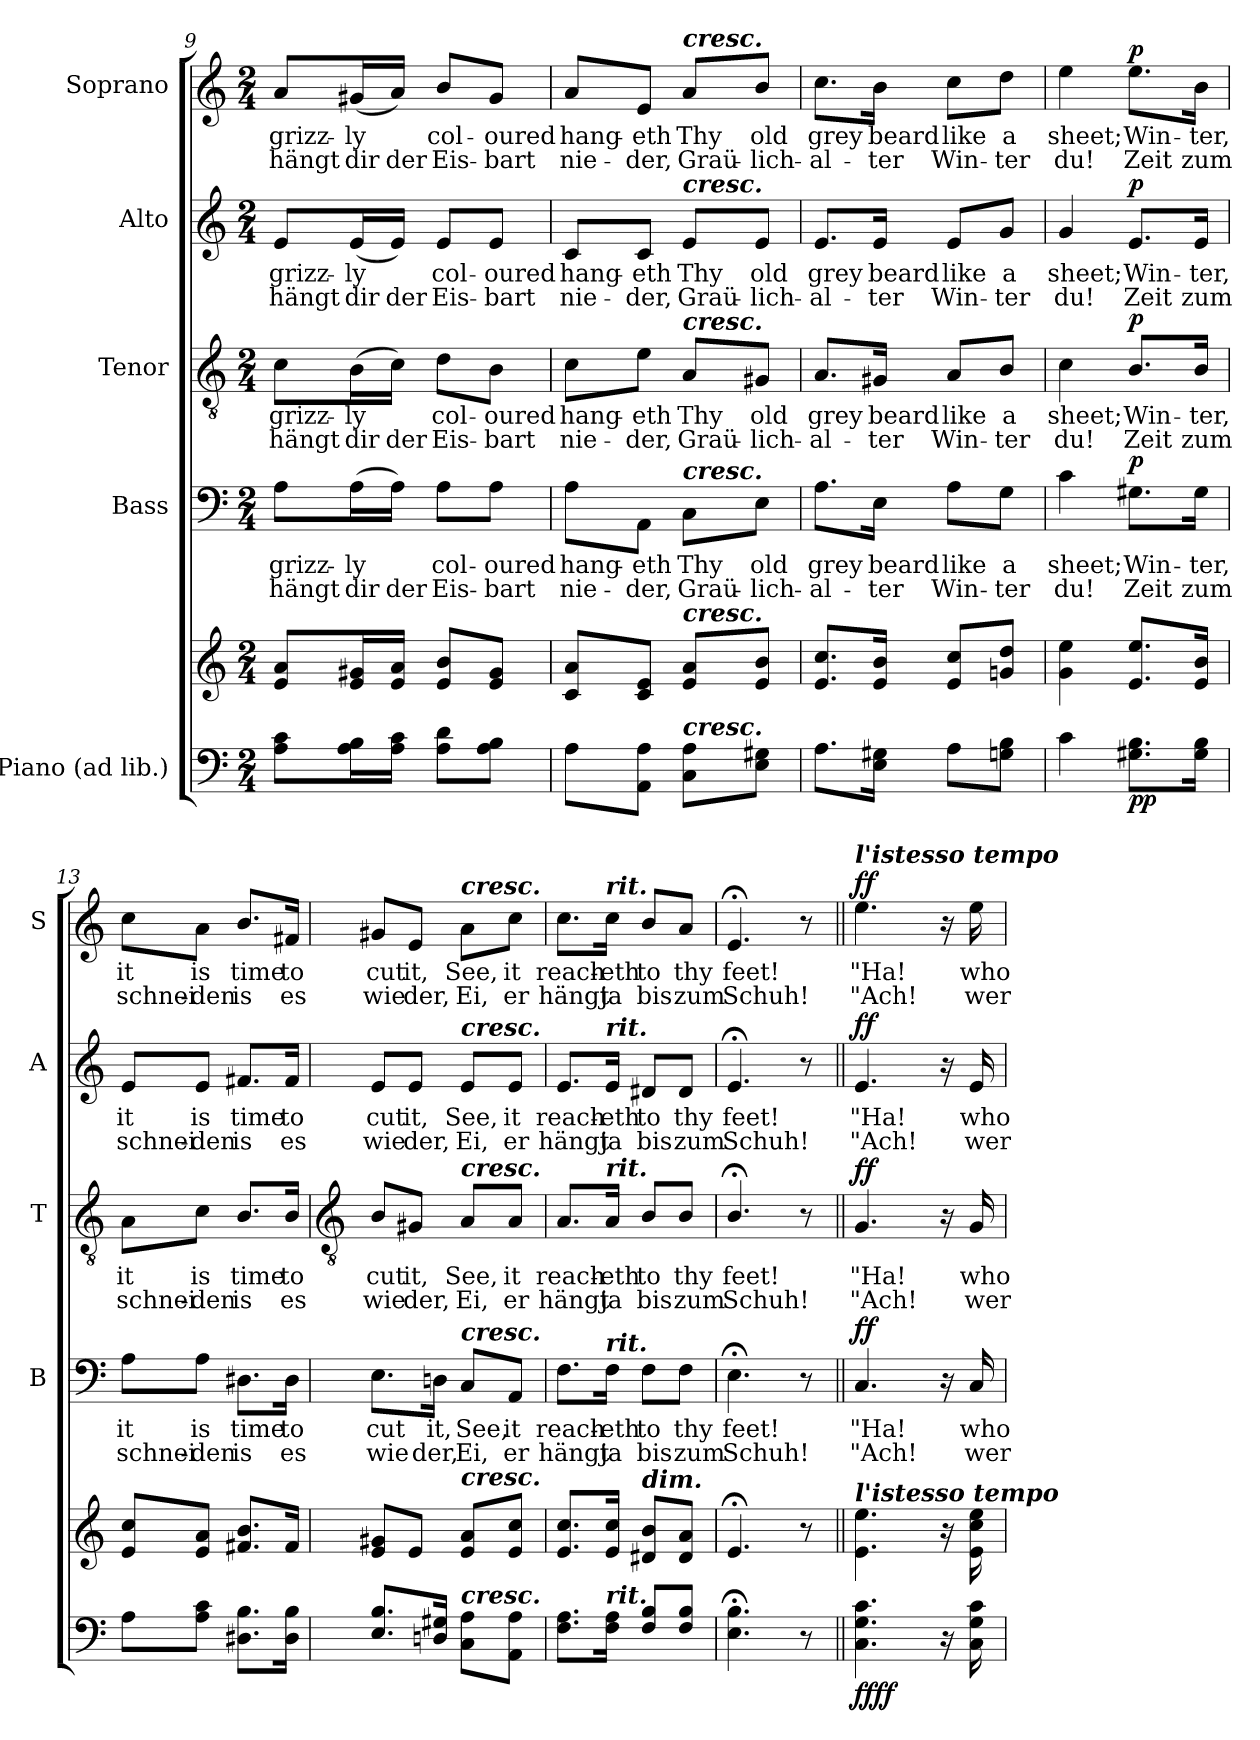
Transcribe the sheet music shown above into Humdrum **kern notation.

**kern	**kern	**dynam	**kern	**text	**text	**dynam	**kern	**text	**text	**dynam	**kern	**text	**text	**dynam	**kern	**text	**text	**dynam
*part5	*part5	*part5	*part4	*part4	*part4	*part4	*part3	*part3	*part3	*part3	*part2	*part2	*part2	*part2	*part1	*part1	*part1	*part1
*staff6	*staff5	*staff5/6	*staff4	*staff4	*staff4	*staff4	*staff3	*staff3	*staff3	*staff3	*staff2	*staff2	*staff2	*staff2	*staff1	*staff1	*staff1	*staff1
*I"Piano (ad lib.)	*	*	*I"Bass	*	*	*	*I"Tenor	*	*	*	*I"Alto	*	*	*	*I"Soprano	*	*	*
*	*	*	*I'B	*	*	*	*I'T	*	*	*	*I'A	*	*	*	*I'S	*	*	*
!!LO:LB:g=z
*clefF4	*clefG2	*	*clefF4	*	*	*	*clefGv2	*	*	*	*clefG2	*	*	*	*clefG2	*	*	*
*k[]	*k[]	*	*k[]	*	*	*	*k[]	*	*	*	*k[]	*	*	*	*k[]	*	*	*
*C:	*C:	*	*C:	*	*	*	*C:	*	*	*	*C:	*	*	*	*C:	*	*	*
*M2/4	*M2/4	*	*M2/4	*	*	*	*M2/4	*	*	*	*M2/4	*	*	*	*M2/4	*	*	*
=9	=9	=9	=9	=9	=9	=9	=9	=9	=9	=9	=9	=9	=9	=9	=9	=9	=9	=9
!	!	!	!	!LO:LY:b	!LO:LY:b	!	!	!LO:LY:b	!LO:LY:b	!	!	!LO:LY:b	!LO:LY:b	!	!	!LO:LY:b	!LO:LY:b	!
8A 8cL	8e 8aL	.	8A\L	grizz-	-hängt	.	8c\L	grizz-	-hängt	.	8e/L	grizz-	-hängt	.	8a/L	grizz-	-hängt	.
!	!	!	!	!LO:LY:b	!LO:LY:b	!	!	!LO:LY:b	!LO:LY:b	!	!	!LO:LY:b	!LO:LY:b	!	!	!LO:LY:b	!LO:LY:b	!
16A 16BL	16e 16g#XL	.	(>16A\L	ly	dir	.	(>16B\L	ly	dir	.	(<16e/L	ly	dir	.	(<16g#X/L	ly	dir	.
!	!	!	!	!	!LO:LY:b	!	!	!	!LO:LY:b	!	!	!	!LO:LY:b	!	!	!	!LO:LY:b	!
16A 16cJJ	16e 16aJJ	.	16A\JJ)	.	der	.	16c\JJ)	.	der	.	16e/JJ)	.	der	.	16a/JJ)	.	der	.
!	!	!	!	!LO:LY:b	!LO:LY:b	!	!	!LO:LY:b	!LO:LY:b	!	!	!LO:LY:b	!LO:LY:b	!	!	!LO:LY:b	!LO:LY:b	!
8A 8dL	8e 8bL	.	8A\L	col-	-Eis-	.	8d\L	col-	-Eis-	.	8e/L	col-	-Eis-	.	8b/L	col-	-Eis-	.
!	!	!	!	!LO:LY:b	!LO:LY:b	!	!	!LO:LY:b	!LO:LY:b	!	!	!LO:LY:b	!LO:LY:b	!	!	!LO:LY:b	!LO:LY:b	!
8A 8BJ	8e 8g#J	.	8A\J	-oured	bart	.	8B\J	-oured	bart	.	8e/J	-oured	bart	.	8g#/J	-oured	bart	.
=10	=10	=10	=10	=10	=10	=10	=10	=10	=10	=10	=10	=10	=10	=10	=10	=10	=10	=10
!	!	!	!	!LO:LY:b	!LO:LY:b	!	!	!LO:LY:b	!LO:LY:b	!	!	!LO:LY:b	!LO:LY:b	!	!	!LO:LY:b	!LO:LY:b	!
8AL	8c 8aL	.	8A\L	hang-	-nie-	.	8c\L	hang-	-nie-	.	8c/L	hang-	-nie-	.	8a/L	hang-	-nie-	.
!	!	!	!	!LO:LY:b	!LO:LY:b	!	!	!LO:LY:b	!LO:LY:b	!	!	!LO:LY:b	!LO:LY:b	!	!	!LO:LY:b	!LO:LY:b	!
8AA 8AJ	8c 8eJ	.	8AA\J	-eth	der,	.	8e\J	-eth	der,	.	8c/J	-eth	der,	.	8e/J	-eth	der,	.
!	!	!	!	!	!	!	!	!	!	!	!	!	!	!	!LO:TX:a:Bi:t=cresc.	!	!	!
!	!	!	!	!	!	!	!	!	!	!	!LO:TX:a:Bi:t=cresc.	!	!	!	!	!	!	!
!	!	!	!	!	!	!	!LO:TX:a:Bi:t=cresc.	!	!	!	!	!	!	!	!	!	!	!
!	!	!	!LO:TX:a:Bi:t=cresc.	!	!	!	!	!	!	!	!	!	!	!	!	!	!	!
!	!LO:TX:a:Bi:t=cresc.	!	!	!	!	!	!	!	!	!	!	!	!	!	!	!	!	!
!LO:TX:a:Bi:t=cresc.	!	!	!	!	!	!	!	!	!	!	!	!	!	!	!	!	!	!
!	!	!	!	!LO:LY:b	!LO:LY:b	!	!	!LO:LY:b	!LO:LY:b	!	!	!LO:LY:b	!LO:LY:b	!	!	!LO:LY:b	!LO:LY:b	!
8C 8AL	8e 8aL	.	8C\L	Thy	Graü-	.	8A/L	Thy	Graü-	.	8e/L	Thy	Graü-	.	8a/L	Thy	Graü-	.
!	!	!	!	!LO:LY:b	!LO:LY:b	!	!	!LO:LY:b	!LO:LY:b	!	!	!LO:LY:b	!LO:LY:b	!	!	!LO:LY:b	!LO:LY:b	!
8E 8G#XJ	8e 8bJ	.	8E\J	-old	lich-	.	8G#X/J	-old	lich-	.	8e/J	-old	lich-	.	8b/J	-old	lich-	.
=11	=11	=11	=11	=11	=11	=11	=11	=11	=11	=11	=11	=11	=11	=11	=11	=11	=11	=11
!	!	!	!	!LO:LY:b	!LO:LY:b	!	!	!LO:LY:b	!LO:LY:b	!	!	!LO:LY:b	!LO:LY:b	!	!	!LO:LY:b	!LO:LY:b	!
8.AL	8.e 8.ccL	.	8.A\L	-grey	al-	.	8.A/L	-grey	al-	.	8.e/L	-grey	al-	.	8.cc\L	-grey	al-	.
!	!	!	!	!LO:LY:b	!LO:LY:b	!	!	!LO:LY:b	!LO:LY:b	!	!	!LO:LY:b	!LO:LY:b	!	!	!LO:LY:b	!LO:LY:b	!
16E 16G#XJ	16e 16bJ	.	16E\Jk	-beard	ter	.	16G#X/Jk	-beard	ter	.	16e/Jk	-beard	ter	.	16b\Jk	-beard	ter	.
!	!	!	!	!LO:LY:b	!LO:LY:b	!	!	!LO:LY:b	!LO:LY:b	!	!	!LO:LY:b	!LO:LY:b	!	!	!LO:LY:b	!LO:LY:b	!
8AL	8e 8ccL	.	8A\L	like	Win-	.	8A/L	like	Win-	.	8e/L	like	Win-	.	8cc\L	like	Win-	.
!	!	!	!	!LO:LY:b	!LO:LY:b	!	!	!LO:LY:b	!LO:LY:b	!	!	!LO:LY:b	!LO:LY:b	!	!	!LO:LY:b	!LO:LY:b	!
8Gn 8BJ	8gn 8ddJ	.	8G\J	-a	ter	.	8B/J	-a	ter	.	8g/J	-a	ter	.	8dd\J	-a	ter	.
=12	=12	=12	=12	=12	=12	=12	=12	=12	=12	=12	=12	=12	=12	=12	=12	=12	=12	=12
!	!	!	!	!LO:LY:b	!LO:LY:b	!	!	!LO:LY:b	!LO:LY:b	!	!	!LO:LY:b	!LO:LY:b	!	!	!LO:LY:b	!LO:LY:b	!
4c	4g 4ee	.	4c	sheet;	du!	.	4c	sheet;	du!	.	4g	sheet;	du!	.	4ee	sheet;	du!	.
!	!	!LO:DY:b=2	!	!LO:LY:b	!LO:LY:b	!	!	!LO:LY:b	!LO:LY:b	!	!	!LO:LY:b	!LO:LY:b	!	!	!LO:LY:b	!LO:LY:b	!
!	!	!LO:DY:n=1:b	!	!	!	!LO:DY:b	!	!	!	!LO:DY:b	!	!	!	!LO:DY:b	!	!	!	!LO:DY:b
8.G#X 8.BL	8.e 8.eeL	p p	8.G#X\L	Win-	-Zeit	p	8.B/L	Win-	-Zeit	p	8.e/L	Win-	-Zeit	p	8.ee\L	Win-	-Zeit	p
!	!	!	!	!LO:LY:b	!LO:LY:b	!	!	!LO:LY:b	!LO:LY:b	!	!	!LO:LY:b	!LO:LY:b	!	!	!LO:LY:b	!LO:LY:b	!
16G# 16BJ	16e 16bJ	.	16G#\Jk	ter,	zum	.	16B/Jk	ter,	zum	.	16e/Jk	ter,	zum	.	16b\Jk	ter,	zum	.
=13	=13	=13	=13	=13	=13	=13	=13	=13	=13	=13	=13	=13	=13	=13	=13	=13	=13	=13
!	!	!	!	!LO:LY:b	!LO:LY:b	!	!	!LO:LY:b	!LO:LY:b	!	!	!LO:LY:b	!LO:LY:b	!	!	!LO:LY:b	!LO:LY:b	!
8AL	8e 8ccL	.	8A\L	it	schnei-	.	8A\L	it	schnei-	.	8e/L	it	schnei-	.	8cc\L	it	schnei-	.
!	!	!	!	!LO:LY:b	!LO:LY:b	!	!	!LO:LY:b	!LO:LY:b	!	!	!LO:LY:b	!LO:LY:b	!	!	!LO:LY:b	!LO:LY:b	!
8A 8cJ	8e 8aJ	.	8A\J	-is	den	.	8c\J	-is	den	.	8e/J	-is	den	.	8a\J	-is	den	.
!	!	!	!	!LO:LY:b	!LO:LY:b	!	!	!LO:LY:b	!LO:LY:b	!	!	!LO:LY:b	!LO:LY:b	!	!	!LO:LY:b	!LO:LY:b	!
8.D#X 8.BL	8.f#X/ 8.b/L	.	8.D#X\L	time	is	.	8.B/L	time	is	.	8.f#X/L	time	is	.	8.b/L	time	is	.
!	!	!	!	!LO:LY:b	!LO:LY:b	!	!	!LO:LY:b	!LO:LY:b	!	!	!LO:LY:b	!LO:LY:b	!	!	!LO:LY:b	!LO:LY:b	!
16D# 16BJ	16f#J	.	16D#\Jk	to	es	.	16B/Jk	to	es	.	16f#/Jk	to	es	.	16f#X/Jk	to	es	.
!!LO:LB:g=z
=14	=14	=14	=14	=14	=14	=14	=14	=14	=14	=14	=14	=14	=14	=14	=14	=14	=14	=14
*	*	*	*	*	*	*	*clefGv2	*	*	*	*	*	*	*	*	*	*	*
!	!	!	!	!LO:LY:b	!LO:LY:b	!	!	!LO:LY:b	!LO:LY:b	!	!	!LO:LY:b	!LO:LY:b	!	!	!LO:LY:b	!LO:LY:b	!
8.E 8.BL	8e 8g#XL	.	8.E\L	cut	wie	.	8B/L	cut	wie	.	8e/L	cut	wie	.	8g#X/L	cut	wie	.
!	!	!	!	!	!	!	!	!LO:LY:b	!LO:LY:b	!	!	!LO:LY:b	!LO:LY:b	!	!	!LO:LY:b	!LO:LY:b	!
.	8eJ	.	.	.	.	.	8G#X/J	it,	der,	.	8e/J	it,	der,	.	8e/J	it,	der,	.
!	!	!	!	!LO:LY:b	!LO:LY:b	!	!	!	!	!	!	!	!	!	!	!	!	!
16Dn/ 16G#X/J	.	.	16Dn\Jk	it,	der,	.	.	.	.	.	.	.	.	.	.	.	.	.
!	!	!	!	!	!	!	!	!	!	!	!	!	!	!	!LO:TX:a:Bi:t=cresc.	!	!	!
!	!	!	!	!	!	!	!	!	!	!	!LO:TX:a:Bi:t=cresc.	!	!	!	!	!	!	!
!	!	!	!	!	!	!	!LO:TX:a:Bi:t=cresc.	!	!	!	!	!	!	!	!	!	!	!
!	!	!	!LO:TX:a:Bi:t=cresc.	!	!	!	!	!	!	!	!	!	!	!	!	!	!	!
!	!LO:TX:a:Bi:t=cresc.	!	!	!	!	!	!	!	!	!	!	!	!	!	!	!	!	!
!LO:TX:a:Bi:t=cresc.	!	!	!	!	!	!	!	!	!	!	!	!	!	!	!	!	!	!
!	!	!	!	!LO:LY:b	!LO:LY:b	!	!	!LO:LY:b	!LO:LY:b	!	!	!LO:LY:b	!LO:LY:b	!	!	!LO:LY:b	!LO:LY:b	!
8C 8AL	8e 8aL	.	8C/L	See,	Ei,	.	8A/L	See,	Ei,	.	8e/L	See,	Ei,	.	8a\L	See,	Ei,	.
!	!	!	!	!LO:LY:b	!LO:LY:b	!	!	!LO:LY:b	!LO:LY:b	!	!	!LO:LY:b	!LO:LY:b	!	!	!LO:LY:b	!LO:LY:b	!
8AA 8AJ	8e 8ccJ	.	8AA/J	it	er	.	8A/J	it	er	.	8e/J	it	er	.	8cc\J	it	er	.
=15	=15	=15	=15	=15	=15	=15	=15	=15	=15	=15	=15	=15	=15	=15	=15	=15	=15	=15
!	!	!	!	!LO:LY:b	!LO:LY:b	!	!	!LO:LY:b	!LO:LY:b	!	!	!LO:LY:b	!LO:LY:b	!	!	!LO:LY:b	!LO:LY:b	!
8.F 8.AL	8.e 8.ccL	.	8.F\L	reach-	-hängt	.	8.A/L	reach-	-hängt	.	8.e/L	reach-	-hängt	.	8.cc\L	reach-	-hängt	.
!	!	!	!	!	!	!	!	!	!	!	!	!	!	!	!LO:TX:a:Bi:t=rit.	!	!	!
!	!	!	!	!	!	!	!	!	!	!	!LO:TX:a:Bi:t=rit.	!	!	!	!	!	!	!
!	!	!	!	!	!	!	!LO:TX:a:Bi:t=rit.	!	!	!	!	!	!	!	!	!	!	!
!	!	!	!LO:TX:a:Bi:t=rit.	!	!	!	!	!	!	!	!	!	!	!	!	!	!	!
!LO:TX:a:Bi:t=rit.	!	!	!	!	!	!	!	!	!	!	!	!	!	!	!	!	!	!
!	!	!	!	!LO:LY:b	!LO:LY:b	!	!	!LO:LY:b	!LO:LY:b	!	!	!LO:LY:b	!LO:LY:b	!	!	!LO:LY:b	!LO:LY:b	!
16F 16AJ	16e 16ccJ	.	16F\Jk	eth	ja	.	16A/Jk	eth	ja	.	16e/Jk	eth	ja	.	16cc\Jk	eth	ja	.
!	!LO:TX:a:Bi:t=dim.	!	!	!	!	!	!	!	!	!	!	!	!	!	!	!	!	!
!	!	!	!	!LO:LY:b	!LO:LY:b	!	!	!LO:LY:b	!LO:LY:b	!	!	!LO:LY:b	!LO:LY:b	!	!	!LO:LY:b	!LO:LY:b	!
8F\ 8B\L	8d#X/ 8b/L	.	8F\L	to	bis	.	8B/L	to	bis	.	8d#X/L	to	bis	.	8b/L	to	bis	.
!	!	!	!	!LO:LY:b	!LO:LY:b	!	!	!LO:LY:b	!LO:LY:b	!	!	!LO:LY:b	!LO:LY:b	!	!	!LO:LY:b	!LO:LY:b	!
8F/ 8B/J	8d# 8aJ	.	8F\J	thy	zum	.	8B/J	thy	zum	.	8d#/J	thy	zum	.	8a/J	thy	zum	.
=16	=16	=16	=16	=16	=16	=16	=16	=16	=16	=16	=16	=16	=16	=16	=16	=16	=16	=16
!	!	!	!	!LO:LY:b	!LO:LY:b	!	!	!LO:LY:b	!LO:LY:b	!	!	!LO:LY:b	!LO:LY:b	!	!	!LO:LY:b	!LO:LY:b	!
4.E;< 4.B;<	4.e;<	.	4.E;<	feet!	Schuh!	.	4.B;</	feet!	Schuh!	.	4.e;<	feet!	Schuh!	.	4.e;<	feet!	Schuh!	.
8r	8r	.	8r	.	.	.	8r	.	.	.	8r	.	.	.	8r	.	.	.
=17||	=17||	=17||	=17||	=17||	=17||	=17||	=17||	=17||	=17||	=17||	=17||	=17||	=17||	=17||	=17||	=17||	=17||	=17||
!	!	!	!	!	!	!	!	!	!	!	!	!	!	!	!LO:TX:a:Bi:t=l'istesso tempo	!	!	!
!	!LO:TX:a:Bi:t=l'istesso tempo	!	!	!	!	!	!	!	!	!	!	!	!	!	!	!	!	!
!	!	!LO:DY:b=2	!	!LO:LY:b	!LO:LY:b	!	!	!LO:LY:b	!LO:LY:b	!	!	!LO:LY:b	!LO:LY:b	!	!	!LO:LY:b	!LO:LY:b	!
!	!	!LO:DY:n=1:b	!	!	!	!LO:DY:b	!	!	!	!LO:DY:b	!	!	!	!LO:DY:b	!	!	!	!LO:DY:b
4.C 4.G 4.c	4.e\ 4.ee\	ff ff	4.C	"Ha!	"Ach!	ff	4.G	"Ha!	"Ach!	ff	4.e	"Ha!	"Ach!	ff	4.ee	"Ha!	"Ach!	ff
16r	16r	.	16r	.	.	.	16r	.	.	.	16r	.	.	.	16r	.	.	.
!	!	!	!	!LO:LY:b	!LO:LY:b	!	!	!LO:LY:b	!LO:LY:b	!	!	!LO:LY:b	!LO:LY:b	!	!	!LO:LY:b	!LO:LY:b	!
16C 16G 16c	16e\ 16cc\ 16ee\	.	16C	who	wer	.	16G	who	wer	.	16e	who	wer	.	16ee	who	wer	.
=	=	=	=	=	=	=	=	=	=	=	=	=	=	=	=	=	=	=
*-	*-	*-	*-	*-	*-	*-	*-	*-	*-	*-	*-	*-	*-	*-	*-	*-	*-	*-
